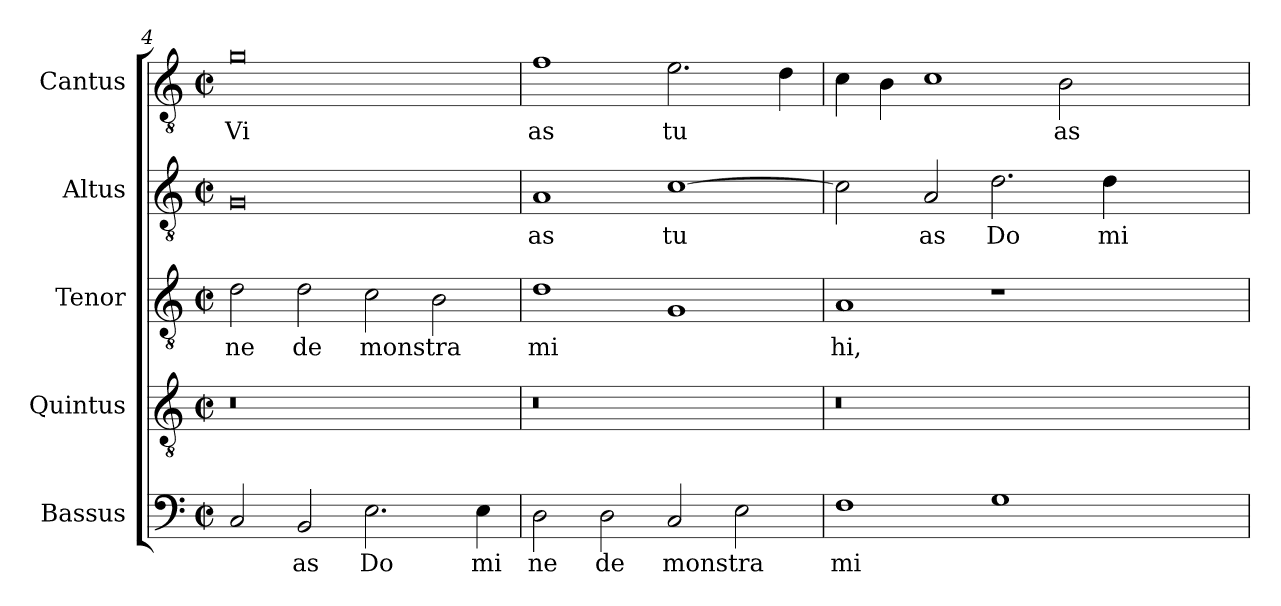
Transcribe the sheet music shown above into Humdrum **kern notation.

**kern	**text	**kern	**kern	**text	**kern	**text	**kern	**text
*part5	*part5	*part4	*part3	*part3	*part2	*part2	*part1	*part1
*staff5	*staff5	*staff4	*staff3	*staff3	*staff2	*staff2	*staff1	*staff1
*I"Bassus	*	*I"Quintus	*I"Tenor	*	*I"Altus	*	*I"Cantus	*
*clefF4	*	*clefGv2	*clefGv2	*	*clefGv2	*	*clefGv2	*
*M2/2	*	*M2/2	*M2/2	*	*M2/2	*	*M2/2	*
*met(c|)	*	*met(c|)	*met(c|)	*	*met(c|)	*	*met(c|)	*
=4	=4	=4	=4	=4	=4	=4	=4	=4
!	!	!	!	!LO:LY:b:cj	!	!	!	!LO:LY:b:cj
2C/	.	0r	2d\	ne	0G	.	0g	Vi
!	!LO:LY:b:cj	!	!	!LO:LY:b:cj	!	!	!	!
2BB/	as	.	2d\	de	.	.	.	.
!	!LO:LY:b:cj	!	!	!LO:LY:b:cj	!	!	!	!
2.E\	Do	.	2c\	monstra	.	.	.	.
.	.	.	2B\	.	.	.	.	.
!	!LO:LY:b:cj	!	!	!	!	!	!	!
4E\	mi	.	.	.	.	.	.	.
=5	=5	=5	=5	=5	=5	=5	=5	=5
!	!LO:LY:b:cj	!	!	!LO:LY:b:cj	!	!LO:LY:b:cj	!	!LO:LY:b:cj
2D\	ne	0r	1d	mi	1A	as	1f	as
!	!LO:LY:b:cj	!	!	!	!	!	!	!
2D\	de	.	.	.	.	.	.	.
!	!LO:LY:b:cj	!	!	!	!	!LO:LY:b:cj	!	!LO:LY:b:cj
2C/	monstra	.	1G	.	[<1c	tu	2.e\	tu
2E\	.	.	.	.	.	.	.	.
.	.	.	.	.	.	.	4d\	.
!!LO:LB:g=z
=6	=6	=6	=6	=6	=6	=6	=6	=6
!	!LO:LY:b:cj	!	!	!LO:LY:b:cj	!	!	!	!
1F	mi	0r	1A	hi,	2c\]	.	4c\	.
.	.	.	.	.	.	.	4B\	.
!	!	!	!	!	!	!LO:LY:b:cj	!	!
.	.	.	.	.	2A/	as	1c	.
!	!	!	!LO:N:vis=1	!	!	!LO:LY:b:cj	!	!
1G	.	.	0r	.	2.d\	Do	.	.
!	!	!	!	!	!	!	!	!LO:LY:b:cj
.	.	.	.	.	.	.	2B\	as
!	!	!	!	!	!	!LO:LY:b:cj	!	!
.	.	.	.	.	4d\	mi	.	.
1ryy	.	1ryy	.	.	1ryy	.	1ryy	.
=	=	=	=	=	=	=	=	=
*-	*-	*-	*-	*-	*-	*-	*-	*-
